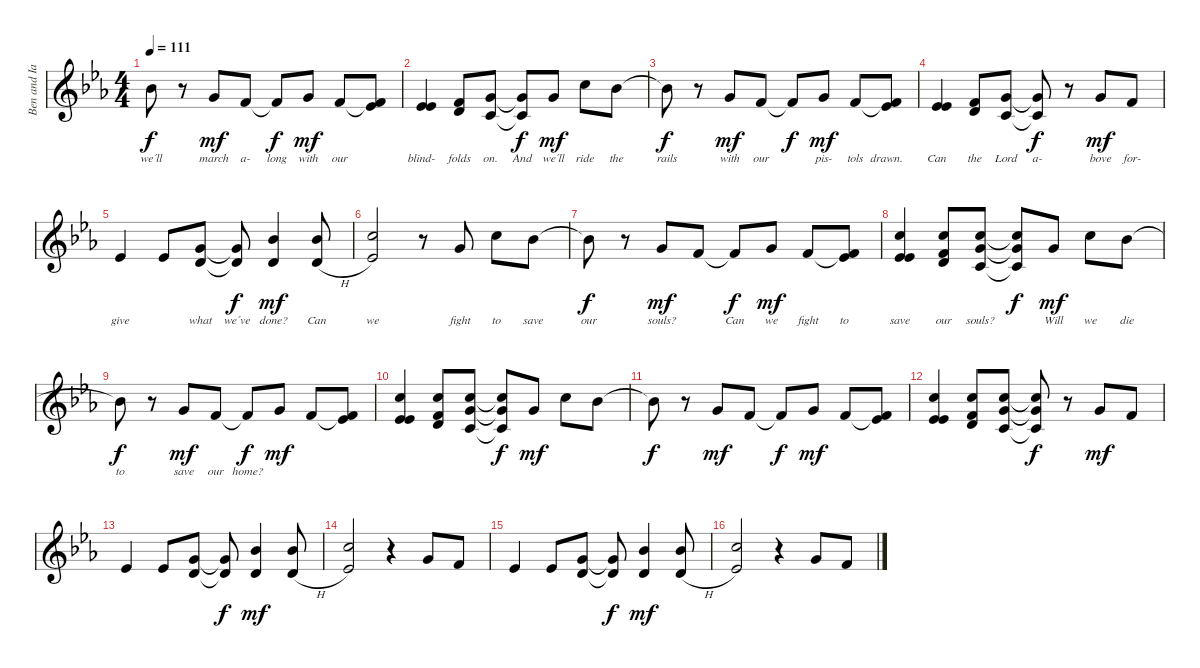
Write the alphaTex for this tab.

\track ("Ben and Ian (Voice)" "Ben and Ia") {instrument electricgrandpiano}
\staff {score}
\tuning (E4 B3 G3 D3 A2 E2) {hide}
\ts (4 4)
\tempo 111
\clef g2
\ks cminor
6.1{t}.8{lyrics (0 "we´ll") lyrics (1 "") lyrics (2 "") lyrics (3 "") lyrics (4 "") dy f} r.8 3.1.8{lyrics (0 "march") lyrics (1 "") lyrics (2 "") lyrics (3 "") lyrics (4 "") dy mf} 1.1.8{lyrics (0 "a-") lyrics (1 "") lyrics (2 "") lyrics (3 "") lyrics (4 "")} 1.1{t}.8{lyrics (0 "long") lyrics (1 "") lyrics (2 "") lyrics (3 "") lyrics (4 "") dy f} 3.1.8{lyrics (0 "with") lyrics (1 "") lyrics (2 "") lyrics (3 "") lyrics (4 "") dy mf} 1.1.8{lyrics (0 "our") lyrics (1 "") lyrics (2 "") lyrics (3 "") lyrics (4 "")} (1.1{t} 4.2).8{lyrics (0 "") lyrics (1 "") lyrics (2 "") lyrics (3 "") lyrics (4 "")} |
(4.2 8.3).4{lyrics (0 "blind-") lyrics (1 "") lyrics (2 "") lyrics (3 "") lyrics (4 "")} (6.2 7.3).8{lyrics (0 "folds") lyrics (1 "") lyrics (2 "") lyrics (3 "") lyrics (4 "")} (8.2 5.3).8{lyrics (0 "on.") lyrics (1 "") lyrics (2 "") lyrics (3 "") lyrics (4 "")} (8.2{t} 5.3{t}).8{lyrics (0 "And") lyrics (1 "") lyrics (2 "") lyrics (3 "") lyrics (4 "") dy f} 8.2.8{lyrics (0 "we´ll") lyrics (1 "") lyrics (2 "") lyrics (3 "") lyrics (4 "") dy mf} 8.1.8{lyrics (0 "ride") lyrics (1 "") lyrics (2 "") lyrics (3 "") lyrics (4 "")} 6.1.8{lyrics (0 "the") lyrics (1 "") lyrics (2 "") lyrics (3 "") lyrics (4 "")} |
6.1{t}.8{lyrics (0 "rails") lyrics (1 "") lyrics (2 "") lyrics (3 "") lyrics (4 "") dy f} r.8 3.1.8{lyrics (0 "with") lyrics (1 "") lyrics (2 "") lyrics (3 "") lyrics (4 "") dy mf} 1.1.8{lyrics (0 "our") lyrics (1 "") lyrics (2 "") lyrics (3 "") lyrics (4 "")} 1.1{t}.8{lyrics (0 "") lyrics (1 "") lyrics (2 "") lyrics (3 "") lyrics (4 "") dy f} 3.1.8{lyrics (0 "pis-") lyrics (1 "") lyrics (2 "") lyrics (3 "") lyrics (4 "") dy mf} 1.1.8{lyrics (0 "tols") lyrics (1 "") lyrics (2 "") lyrics (3 "") lyrics (4 "")} (1.1{t} 4.2).8{lyrics (0 "drawn.") lyrics (1 "") lyrics (2 "") lyrics (3 "") lyrics (4 "")} |
(4.2 8.3).4{lyrics (0 "Can") lyrics (1 "") lyrics (2 "") lyrics (3 "") lyrics (4 "")} (6.2 7.3).8{lyrics (0 "the") lyrics (1 "") lyrics (2 "") lyrics (3 "") lyrics (4 "")} (8.2 5.3).8{lyrics (0 "Lord") lyrics (1 "") lyrics (2 "") lyrics (3 "") lyrics (4 "")} (8.2{t} 5.3{t}).8{lyrics (0 "a-") lyrics (1 "") lyrics (2 "") lyrics (3 "") lyrics (4 "") dy f} r.8 8.2.8{lyrics (0 "bove") lyrics (1 "") lyrics (2 "") lyrics (3 "") lyrics (4 "") dy mf} 6.2.8{lyrics (0 "for-") lyrics (1 "") lyrics (2 "") lyrics (3 "") lyrics (4 "")} |
4.2.4{lyrics (0 "give") lyrics (1 "") lyrics (2 "") lyrics (3 "") lyrics (4 "")} 4.2.8{lyrics (0 "") lyrics (1 "") lyrics (2 "") lyrics (3 "") lyrics (4 "")} (3.1 3.2).8{lyrics (0 "what") lyrics (1 "") lyrics (2 "") lyrics (3 "") lyrics (4 "")} (3.1{t} 3.2{t}).8{lyrics (0 "we´ve") lyrics (1 "") lyrics (2 "") lyrics (3 "") lyrics (4 "") dy f} (6.1 3.2).4{lyrics (0 "done?") lyrics (1 "") lyrics (2 "") lyrics (3 "") lyrics (4 "") dy mf} (6.1{h} 3.2{h}).8{lyrics (0 "Can") lyrics (1 "") lyrics (2 "") lyrics (3 "") lyrics (4 "")} |
(8.1 4.2).2{lyrics (0 "we") lyrics (1 "") lyrics (2 "") lyrics (3 "") lyrics (4 "")} r.8 3.1.8{lyrics (0 "fight") lyrics (1 "") lyrics (2 "") lyrics (3 "") lyrics (4 "")} 8.1.8{lyrics (0 "to") lyrics (1 "") lyrics (2 "") lyrics (3 "") lyrics (4 "")} 6.1.8{lyrics (0 "save") lyrics (1 "") lyrics (2 "") lyrics (3 "") lyrics (4 "")} |
6.1{t}.8{lyrics (0 "our") lyrics (1 "") lyrics (2 "") lyrics (3 "") lyrics (4 "") dy f} r.8 3.1.8{lyrics (0 "souls?") lyrics (1 "") lyrics (2 "") lyrics (3 "") lyrics (4 "") dy mf} 1.1.8{lyrics (0 "") lyrics (1 "") lyrics (2 "") lyrics (3 "") lyrics (4 "")} 1.1{t}.8{lyrics (0 "Can") lyrics (1 "") lyrics (2 "") lyrics (3 "") lyrics (4 "") dy f} 3.1.8{lyrics (0 "we") lyrics (1 "") lyrics (2 "") lyrics (3 "") lyrics (4 "") dy mf} 1.1.8{lyrics (0 "fight") lyrics (1 "") lyrics (2 "") lyrics (3 "") lyrics (4 "")} (1.1{t} 4.2).8{lyrics (0 "to") lyrics (1 "") lyrics (2 "") lyrics (3 "") lyrics (4 "")} |
(8.1 4.2 8.3).4{lyrics (0 "save") lyrics (1 "") lyrics (2 "") lyrics (3 "") lyrics (4 "")} (8.1 6.2 7.3).8{lyrics (0 "our") lyrics (1 "") lyrics (2 "") lyrics (3 "") lyrics (4 "")} (8.1 8.2 5.3).8{lyrics (0 "souls?") lyrics (1 "") lyrics (2 "") lyrics (3 "") lyrics (4 "")} (8.1{t} 8.2{t} 5.3{t}).8{lyrics (0 "") lyrics (1 "") lyrics (2 "") lyrics (3 "") lyrics (4 "") dy f} 8.2.8{lyrics (0 "Will") lyrics (1 "") lyrics (2 "") lyrics (3 "") lyrics (4 "") dy mf} 8.1.8{lyrics (0 "we") lyrics (1 "") lyrics (2 "") lyrics (3 "") lyrics (4 "")} 6.1.8{lyrics (0 "die") lyrics (1 "") lyrics (2 "") lyrics (3 "") lyrics (4 "")} |
6.1{t}.8{lyrics (0 "to") lyrics (1 "") lyrics (2 "") lyrics (3 "") lyrics (4 "") dy f} r.8 3.1.8{lyrics (0 "save") lyrics (1 "") lyrics (2 "") lyrics (3 "") lyrics (4 "") dy mf} 1.1.8{lyrics (0 "our") lyrics (1 "") lyrics (2 "") lyrics (3 "") lyrics (4 "")} 1.1{t}.8{lyrics (0 "home?") lyrics (1 "") lyrics (2 "") lyrics (3 "") lyrics (4 "") dy f} 3.1.8{dy mf} 1.1.8 (1.1{t} 4.2).8 |
(8.1 4.2 8.3).4 (8.1 6.2 7.3).8 (8.1 8.2 5.3).8 (8.1{t} 8.2{t} 5.3{t}).8{dy f} 8.2.8{dy mf} 8.1.8 6.1.8 |
6.1{t}.8{dy f} r.8 3.1.8{dy mf} 1.1.8 1.1{t}.8{dy f} 3.1.8{dy mf} 1.1.8 (1.1{t} 4.2).8 |
(8.1 4.2 8.3).4 (8.1 6.2 7.3).8 (8.1 8.2 5.3).8 (8.1{t} 8.2{t} 5.3{t}).8{dy f} r.8 8.2.8{dy mf} 6.2.8 |
4.2.4 4.2.8 (3.1 3.2).8 (3.1{t} 3.2{t}).8{dy f} (6.1 3.2).4{dy mf} (6.1{h} 3.2{h}).8 |
(8.1 4.2).2 r.4 3.1.8 1.1.8 |
4.2.4 4.2.8 (3.1 3.2).8 (3.1{t} 3.2{t}).8{dy f} (6.1 3.2).4{dy mf} (6.1{h} 3.2{h}).8 |
(8.1 4.2).2 r.4 3.1.8 1.1.8
